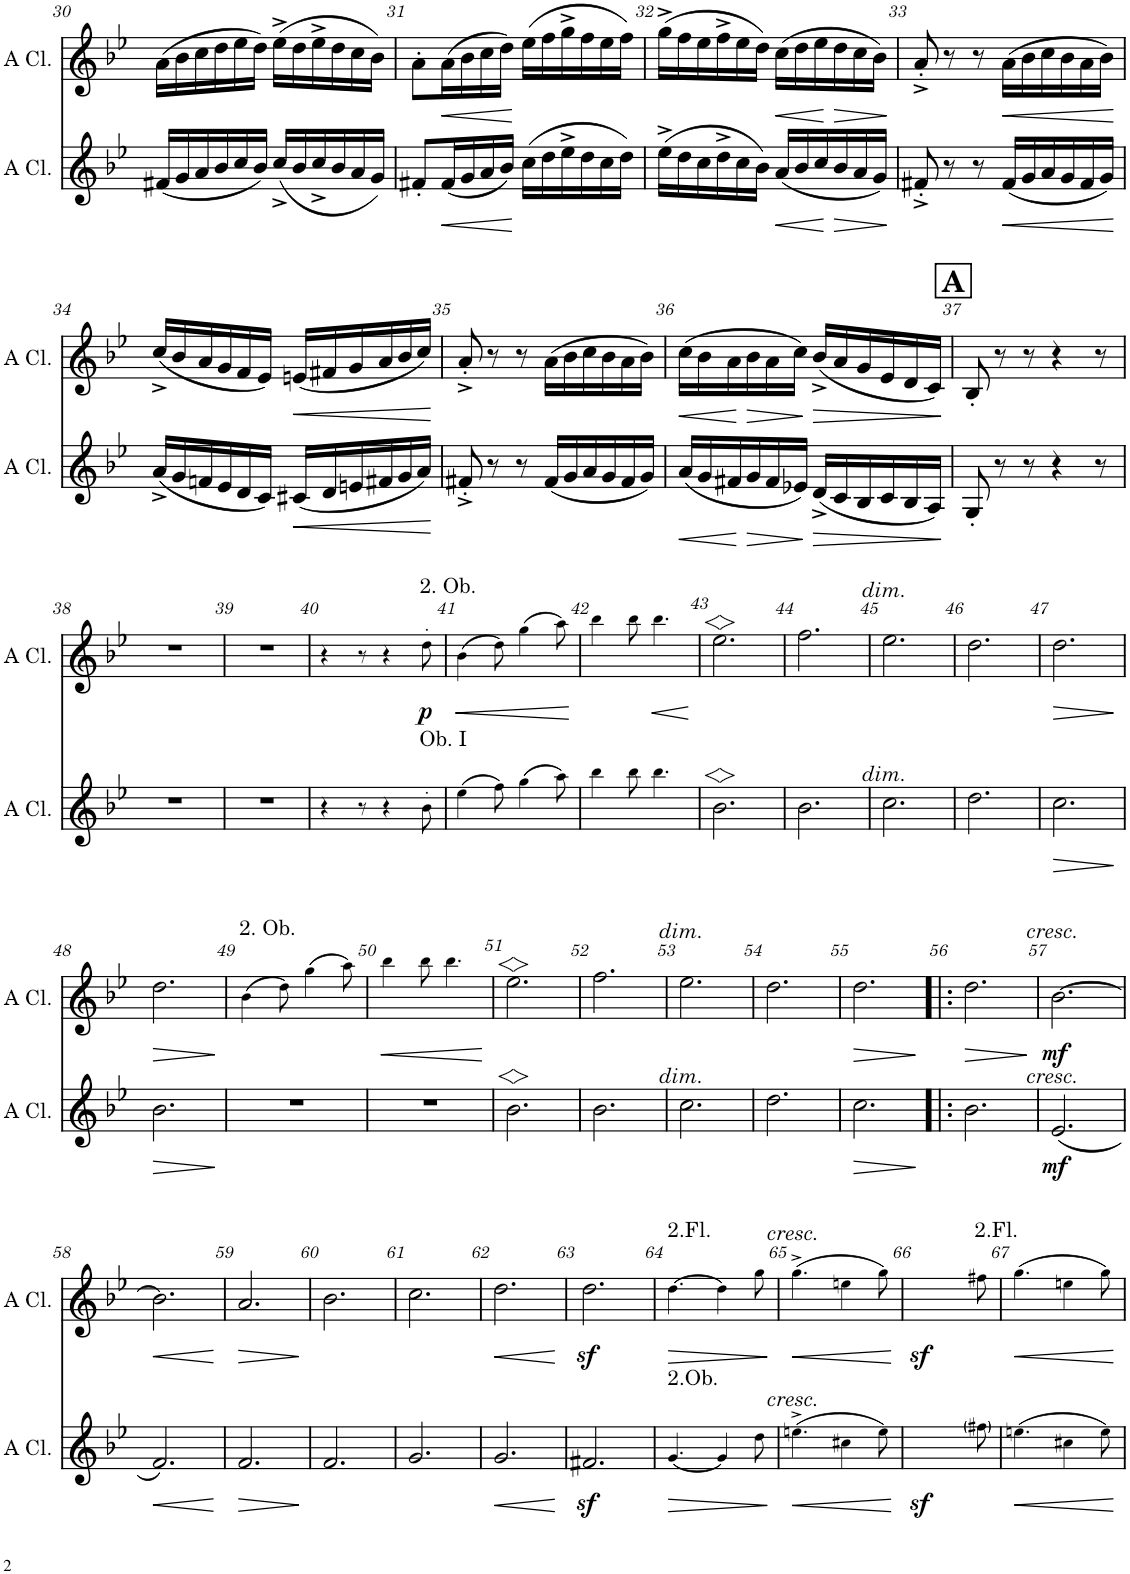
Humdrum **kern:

**kern	**dynam	**kern	**dynam
*part2	*part2	*part1	*part1
*staff2	*staff2	*staff1	*staff1
*I"A Clarinet	*	*I"A Clarinet	*
*I'A Cl.	*	*I'A Cl.	*
!!LO:PB:g=z
*clefG2	*	*clefG2	*
*Trd2c3	*	*Trd2c3	*
*k[b-e-]	*	*k[b-e-]	*
*M6/8	*	*M6/8	*
=30	=30	=30	=30
(16f#X/LL	.	(16a\LL	.
16g/	.	16b-\	.
16a/	.	16cc\	.
16b-/	.	16dd\	.
16cc/	.	16ee-\	.
16b-/JJ)	.	16dd\JJ)	.
(16cc^/LL	.	(16ee-^\LL	.
16b-/	.	16dd\	.
16cc^/	.	16ee-^\	.
16b-/	.	16dd\	.
16a/	.	16cc\	.
16g/JJ)	.	16b-\JJ)	.
=31	=31	=31	=31
8f#X'/L	.	8a'\L	.
!	!LO:HP:b	!	!LO:HP:b
(16f#/L	<	(16a\L	<
16g/	.	16b-\	.
16a/	.	16cc\	.
16b-/JJ)	.	16dd\JJ)	.
(16cc\LL	[	(16ee-\LL	[
16dd\	.	16ff\	.
16ee-^\	.	16gg^\	.
16dd\	.	16ff\	.
16cc\	.	16ee-\	.
16dd\JJ)	.	16ff\JJ)	.
=32	=32	=32	=32
(16ee-^\LL	.	(16gg^\LL	.
16dd\	.	16ff\	.
16cc\	.	16ee-\	.
16dd^\	.	16ff^\	.
16cc\	.	16ee-\	.
16b-\JJ)	.	16dd\JJ)	.
!	!LO:HP:b	!	!LO:HP:b
(16a/LL	<	(16cc\LL	<
16b-/	.	16dd\	.
16cc/	.	16ee-\	.
!	!LO:HP:n=1:b	!	!LO:HP:n=1:b
16b-/	[ >	16dd\	[ >
16a/	.	16cc\	.
16g/JJ)	.	16b-\JJ)	.
.	]	.	]
=33	=33	=33	=33
8f#X'^/	.	8a'^/	.
8r	.	8r	.
8r	.	8r	.
!	!LO:HP:b	!	!LO:HP:b
(16f#/LL	<	(16a\LL	<
16g/	.	16b-\	.
16a/	.	16cc\	.
16g/	.	16b-\	.
16f#/	.	16a\	.
16g/JJ)	.	16b-\JJ)	.
.	[	.	[
!!LO:LB:g=z
=34	=34	=34	=34
(16a^/LL	.	(16cc^/LL	.
16g/	.	16b-/	.
16fn/	.	16a/	.
16e-/	.	16g/	.
16d/	.	16f/	.
16c/JJ)	.	16e-/JJ)	.
!	!LO:HP:b	!	!LO:HP:b
(16c#X/LL	<	(16en/LL	<
16d/	.	16f#X/	.
16en/	.	16g/	.
16f#X/	.	16a/	.
16g/	.	16b-/	.
16a/JJ)	.	16cc/JJ)	.
.	[	.	[
=35	=35	=35	=35
8f#X'^/	.	8a'^/	.
8r	.	8r	.
8r	.	8r	.
(16f#/LL	.	(16a\LL	.
16g/	.	16b-\	.
16a/	.	16cc\	.
16g/	.	16b-\	.
16f#/	.	16a\	.
16g/JJ)	.	16b-\JJ)	.
=36	=36	=36	=36
!	!LO:HP:b	!	!LO:HP:b
(16a/LL	<	(16cc\LL	<
16g/	.	16b-\	.
16f#X/	.	16a\	.
!	!LO:HP:n=1:b	!	!LO:HP:n=1:b
16g/	[ >	16b-\	[ >
16f#/	.	16a\	.
16e-X/JJ)	.	16cc\JJ)	.
!	!LO:HP:n=1:b	!	!LO:HP:n=1:b
(16d^/LL	] >	(16b-^/LL	] >
16c/	.	16a/	.
16B-/	.	16g/	.
16c/	.	16e-/	.
16B-/	.	16d/	.
16A/JJ)	.	16c/JJ)	.
.	]	.	]
!!LO:REH:place=s1:a:B:cj:fs=14:t=A
=37	=37	=37	=37
8G'/	.	8B-'/	.
8r	.	8r	.
8r	.	8r	.
4r	.	4r	.
8r	.	8r	.
!!LO:LB:g=z
=38	=38	=38	=38
2.r	.	2.r	.
=39	=39	=39	=39
2.r	.	2.r	.
=40	=40	=40	=40
*^	*	*^	*
4r	2.ryy	.	4r	2.ryy	.
8r	.	.	8r	.	.
4r	.	.	4r	.	.
!	!	!	!LO:TX:a:t=2. Ob.	!	!
!LO:TX:a:t=Ob. I	!	!	!	!	!
!	!	!	!	!	!LO:DY:b
8b-'!\	.	.	8dd'!\	.	p
=41	=41	=41	=41	=41	=41
!	!	!	!	!	!LO:HP:b
(4ee-!\	2.ryy	.	(4b-!\	2.ryy	<
8ff!\)	.	.	8dd!\)	.	.
(4gg!\	.	.	(4gg!\	.	.
8aa!\)	.	.	8aa!\)	.	.
*v	*v	*	*	*	*
*	*	*v	*v	*
.	.	.	[
=42	=42	=42	=42
*^	*	*^	*
4bb-!\	2.ryy	.	4bb-!\	2.ryy	.
8bb-!\	.	.	8bb-!\	.	.
!	!	!	!	!	!LO:HP:b
4.bb-!\	.	.	4.bb-!\	.	<
*v	*v	*	*	*	*
*	*	*v	*v	*
.	.	.	[
=43	=43	=43	=43
2.b->\	.	2.ee->\	.
=44	=44	=44	=44
2.b-\	.	2.ff\	.
=45	=45	=45	=45
!	!	!LO:TX:a:i:t=dim.	!
!LO:TX:a:i:t=dim.	!	!	!
2.cc\	.	2.ee-\	.
=46	=46	=46	=46
2.dd\	.	2.dd\	.
=47	=47	=47	=47
!	!LO:HP:b	!	!LO:HP:b
2.cc\	>	2.dd\	>
.	]	.	]
!!LO:LB:g=z
=48	=48	=48	=48
!	!LO:HP:b	!	!LO:HP:b
2.b-\	>	2.dd\	>
.	]	.	]
=49	=49	=49	=49
*	*	*^	*
!	!	!LO:TX:a:t=2. Ob.	!	!
2.r	.	(4b-!\	2.ryy	.
.	.	8dd!\)	.	.
.	.	(4gg!\	.	.
.	.	8aa!\)	.	.
=50	=50	=50	=50	=50
!	!	!	!	!LO:HP:b
2.r	.	4bb-!\	2.ryy	<
.	.	8bb-!\	.	.
.	.	4.bb-!\	.	.
*	*	*v	*v	*
.	.	.	[
=51	=51	=51	=51
2.b->\	.	2.ee->\	.
=52	=52	=52	=52
2.b-\	.	2.ff\	.
=53	=53	=53	=53
!	!	!LO:TX:a:i:t=dim.	!
!LO:TX:a:i:t=dim.	!	!	!
2.cc\	.	2.ee-\	.
=54	=54	=54	=54
2.dd\	.	2.dd\	.
=55	=55	=55	=55
!	!LO:HP:b	!	!LO:HP:b
2.cc\	>	2.dd\	>
.	]	.	]
=56!|:	=56!|:	=56!|:	=56!|:
!	!	!	!LO:HP:b
2.b-\	.	2.dd\	>
.	.	.	]
=57	=57	=57	=57
!	!	!LO:TX:a:i:t=cresc.	!
!LO:TX:a:i:t=cresc.	!	!	!
!	!LO:DY:b	!	!LO:DY:b
(2.e-/	mf	[2.b-\	mf
!!LO:LB:g=z
=58	=58	=58	=58
!	!LO:HP:b	!	!LO:HP:b
2.f/)	<	2.b-\]	<
.	[	.	[
=59	=59	=59	=59
!	!LO:HP:b	!	!LO:HP:b
2.f/	>	2.a/	>
.	]	.	]
=60	=60	=60	=60
2.f/	.	2.b-\	.
=61	=61	=61	=61
2.g/	.	2.cc\	.
=62	=62	=62	=62
!	!LO:HP:b	!	!LO:HP:b
2.g/	<	2.dd\	<
.	[	.	[
=63	=63	=63	=63
2.f#Xz</	.	2.ddz<\	.
=64	=64	=64	=64
!	!	!LO:TX:a:t=2.Fl.	!
!LO:TX:a:t=2.Ob.	!	!	!
!	!LO:HP:b	!	!LO:HP:b
*^	*	*^	*
[4.g!/	2.g	>	[4.dd!\	2.dd	>
4g!/]	.	.	4dd!\]	.	.
8dd!\	.	.	8gg!\	.	.
*v	*v	*	*	*	*
*	*	*v	*v	*
.	]	.	]
=65	=65	=65	=65
!	!	!LO:TX:a:i:t=cresc.	!
!LO:TX:a:i:t=cresc.	!	!	!
!	!LO:HP:b	!	!LO:HP:b
*^	*	*^	*
(4.een^!\	2.g	<	(4.gg^!\	2.cc#X	<
4cc#X!\	.	.	4een!\	.	.
8ee!\)	.	.	8gg!\)	.	.
*v	*v	*	*	*	*
*	*	*v	*v	*
.	[	.	[
=66	=66	=66	=66
*^	*	*^	*
!	!	!LO:DY:b	!	!	!LO:DY:b
4ryy	2.f#X	sf	4ryy	2.dd	sf
8ryy	.	.	8ryy	.	.
4ryy	.	.	4ryy	.	.
!	!	!	!LO:TX:a:t=2.Fl.	!	!
8ff#X!\	.	.	8ff#X!\	.	.
=67	=67	=67	=67	=67	=67
!	!	!LO:HP:b	!	!	!LO:HP:b
(4.een!\	2.g	<	(4.gg!\	2.cc#X	<
4cc#X!\	.	.	4een!\	.	.
8ee!\)	.	.	8gg!\)	.	.
*v	*v	*	*	*	*
*	*	*v	*v	*
.	[	.	[
=	=	=	=
*-	*-	*-	*-
